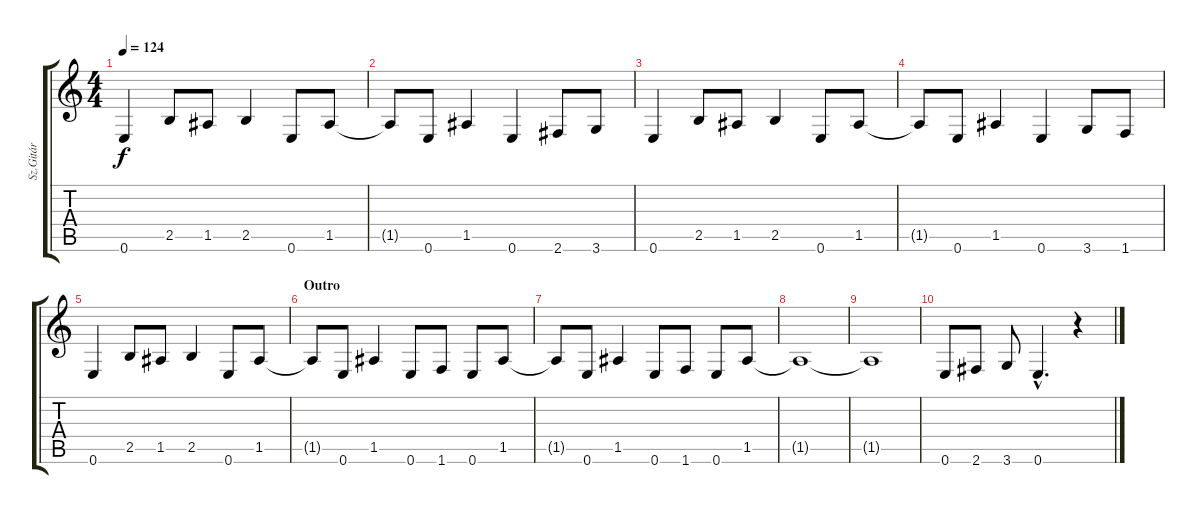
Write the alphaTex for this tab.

\track ("Sz.Gitár" "Sz.Gitár") {instrument distortionguitar}
\staff {score tabs}
\tuning (E4 B3 G3 D3 A2 E2) {hide}
\ts (4 4)
\tempo 124
\clef g2
\ks c
0.6.4{dy f} 2.5.8 1.5.8 2.5.4 0.6.8 1.5.8 |
1.5{t}.8 0.6.8 1.5.4 0.6.4 2.6.8 3.6.8 |
0.6.4 2.5.8 1.5.8 2.5.4 0.6.8 1.5.8 |
1.5{t}.8 0.6.8 1.5.4 0.6.4 3.6.8 1.6.8 |
0.6.4 2.5.8 1.5.8 2.5.4 0.6.8 1.5.8 |
\section ("" "Outro")
1.5{t}.8 0.6.8 1.5.4 0.6.8 1.6.8 0.6.8 1.5.8 |
1.5{t}.8 0.6.8 1.5.4 0.6.8 1.6.8 0.6.8 1.5.8 |
1.5{t}.1 |
1.5{t}.1 |
0.6.8 2.6.8 3.6.8 0.6{hac}.4{d} r.4
